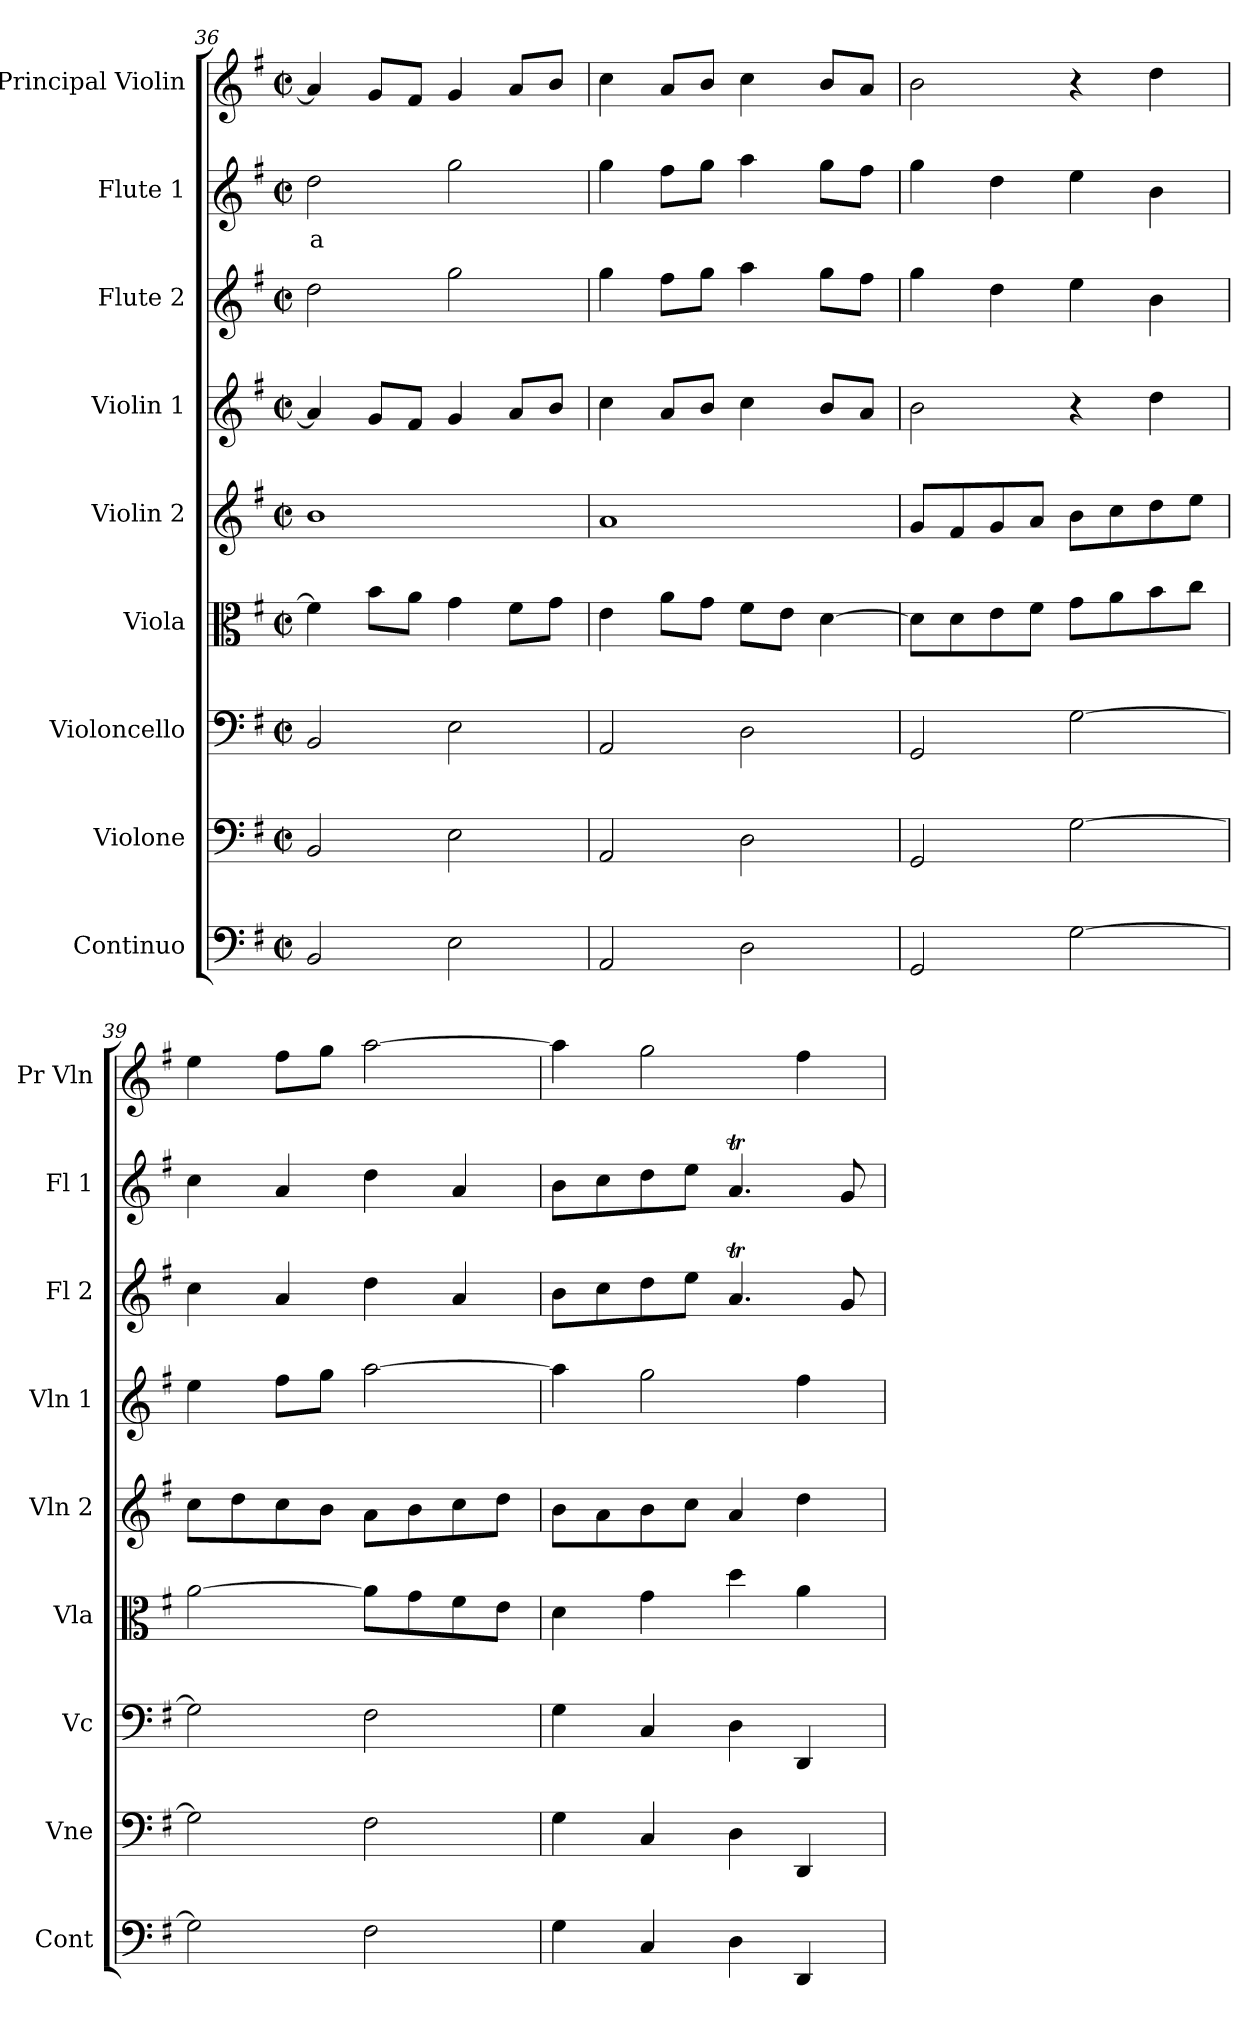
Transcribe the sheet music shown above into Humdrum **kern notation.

**kern	**kern	**kern	**kern	**kern	**kern	**kern	**kern	**text	**kern
*part9	*part8	*part7	*part6	*part5	*part4	*part3	*part2	*part2	*part1
*staff9	*staff8	*staff7	*staff6	*staff5	*staff4	*staff3	*staff2	*staff2	*staff1
*I"Continuo	*I"Violone	*I"Violoncello	*I"Viola	*I"Violin 2	*I"Violin 1	*I"Flute 2	*I"Flute 1	*	*I"Principal Violin
*I'Cont	*I'Vne	*I'Vc	*I'Vla	*I'Vln 2	*I'Vln 1	*I'Fl 2	*I'Fl 1	*	*I'Pr Vln
*clefF4	*clefF4	*clefF4	*clefC3	*clefG2	*clefG2	*clefG2	*clefG2	*	*clefG2
*	*ITrd7c12	*	*	*	*	*	*	*	*
*k[f#]	*k[f#]	*k[f#]	*k[f#]	*k[f#]	*k[f#]	*k[f#]	*k[f#]	*	*k[f#]
*M2/2	*M2/2	*M2/2	*M2/2	*M2/2	*M2/2	*M2/2	*M2/2	*	*M2/2
*met(c|)	*met(c|)	*met(c|)	*met(c|)	*met(c|)	*met(c|)	*met(c|)	*met(c|)	*	*met(c|)
=36	=36	=36	=36	=36	=36	=36	=36	=36	=36
!	!	!	!	!	!	!	!	!LO:LY:b:color=#FF0000	!
2BB/	2BBB/	2BB/	4f#\]	1b	4a/]	2dd\	2dd\	a	4a/]
.	.	.	8b\L	.	8g/L	.	.	.	8g/L
.	.	.	8a\J	.	8f#/J	.	.	.	8f#/J
2E\	2EE\	2E\	4g\	.	4g/	2gg\	2gg\	.	4g/
.	.	.	8f#\L	.	8a/L	.	.	.	8a/L
.	.	.	8g\J	.	8b/J	.	.	.	8b/J
=37	=37	=37	=37	=37	=37	=37	=37	=37	=37
2AA/	2AAA/	2AA/	4e\	1a	4cc\	4gg\	4gg\	.	4cc\
.	.	.	8a\L	.	8a/L	8ff#\L	8ff#\L	.	8a/L
.	.	.	8g\J	.	8b/J	8gg\J	8gg\J	.	8b/J
2D\	2DD\	2D\	8f#\L	.	4cc\	4aa\	4aa\	.	4cc\
.	.	.	8e\J	.	.	.	.	.	.
.	.	.	[4d\	.	8b/L	8gg\L	8gg\L	.	8b/L
.	.	.	.	.	8a/J	8ff#\J	8ff#\J	.	8a/J
!!LO:PB:g=z
=38	=38	=38	=38	=38	=38	=38	=38	=38	=38
2GG/	2GGG/	2GG/	8d\L]	8g/L	2b\	4gg\	4gg\	.	2b\
.	.	.	8d\	8f#/	.	.	.	.	.
.	.	.	8e\	8g/	.	4dd\	4dd\	.	.
.	.	.	8f#\J	8a/J	.	.	.	.	.
[2G\	[2GG\	[2G\	8g\L	8b\L	4r	4ee\	4ee\	.	4r
.	.	.	8a\	8cc\	.	.	.	.	.
.	.	.	8b\	8dd\	4dd\	4b\	4b\	.	4dd\
.	.	.	8cc\J	8ee\J	.	.	.	.	.
=39	=39	=39	=39	=39	=39	=39	=39	=39	=39
2G\]	2GG\]	2G\]	[2a\	8cc\L	4ee\	4cc\	4cc\	.	4ee\
.	.	.	.	8dd\	.	.	.	.	.
.	.	.	.	8cc\	8ff#\L	4a/	4a/	.	8ff#\L
.	.	.	.	8b\J	8gg\J	.	.	.	8gg\J
2F#\	2FF#\	2F#\	8a\L]	8a\L	[2aa\	4dd\	4dd\	.	[2aa\
.	.	.	8g\	8b\	.	.	.	.	.
.	.	.	8f#\	8cc\	.	4a/	4a/	.	.
.	.	.	8e\J	8dd\J	.	.	.	.	.
=40	=40	=40	=40	=40	=40	=40	=40	=40	=40
4G\	4GG\	4G\	4d\	8b\L	4aa\]	8b\L	8b\L	.	4aa\]
.	.	.	.	8a\	.	8cc\	8cc\	.	.
4C/	4CC/	4C/	4g\	8b\	2gg\	8dd\	8dd\	.	2gg\
.	.	.	.	8cc\J	.	8ee\J	8ee\J	.	.
4D\	4DD\	4D\	4dd\	4a/	.	4.aT/	4.aT/	.	.
4DD/	4DDD/	4DD/	4a\	4dd\	4ff#\	.	.	.	4ff#\
.	.	.	.	.	.	8g/	8g/	.	.
=	=	=	=	=	=	=	=	=	=
*-	*-	*-	*-	*-	*-	*-	*-	*-	*-
